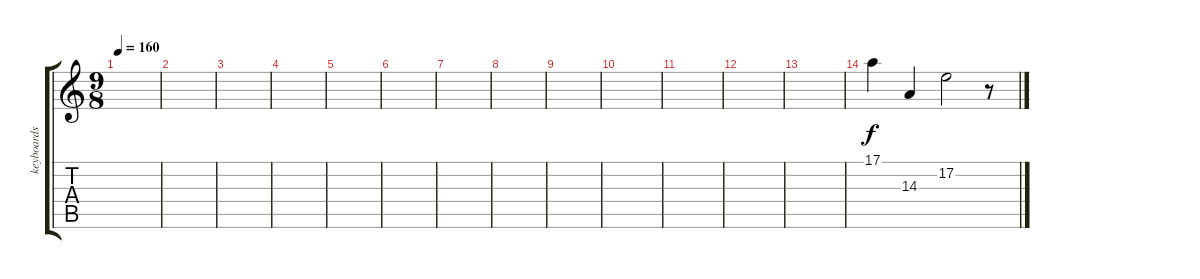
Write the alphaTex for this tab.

\track ("keyboards" "keyboards") {instrument pad1newage}
\staff {score tabs}
\tuning (E4 B3 G3 D3 A2 E2) {hide}
\ts (9 8)
\tempo 160
\clef g2
\ks c
|
|
|
|
|
|
|
|
|
|
|
|
|
17.1.4 14.3.4 17.2.2 r.8
